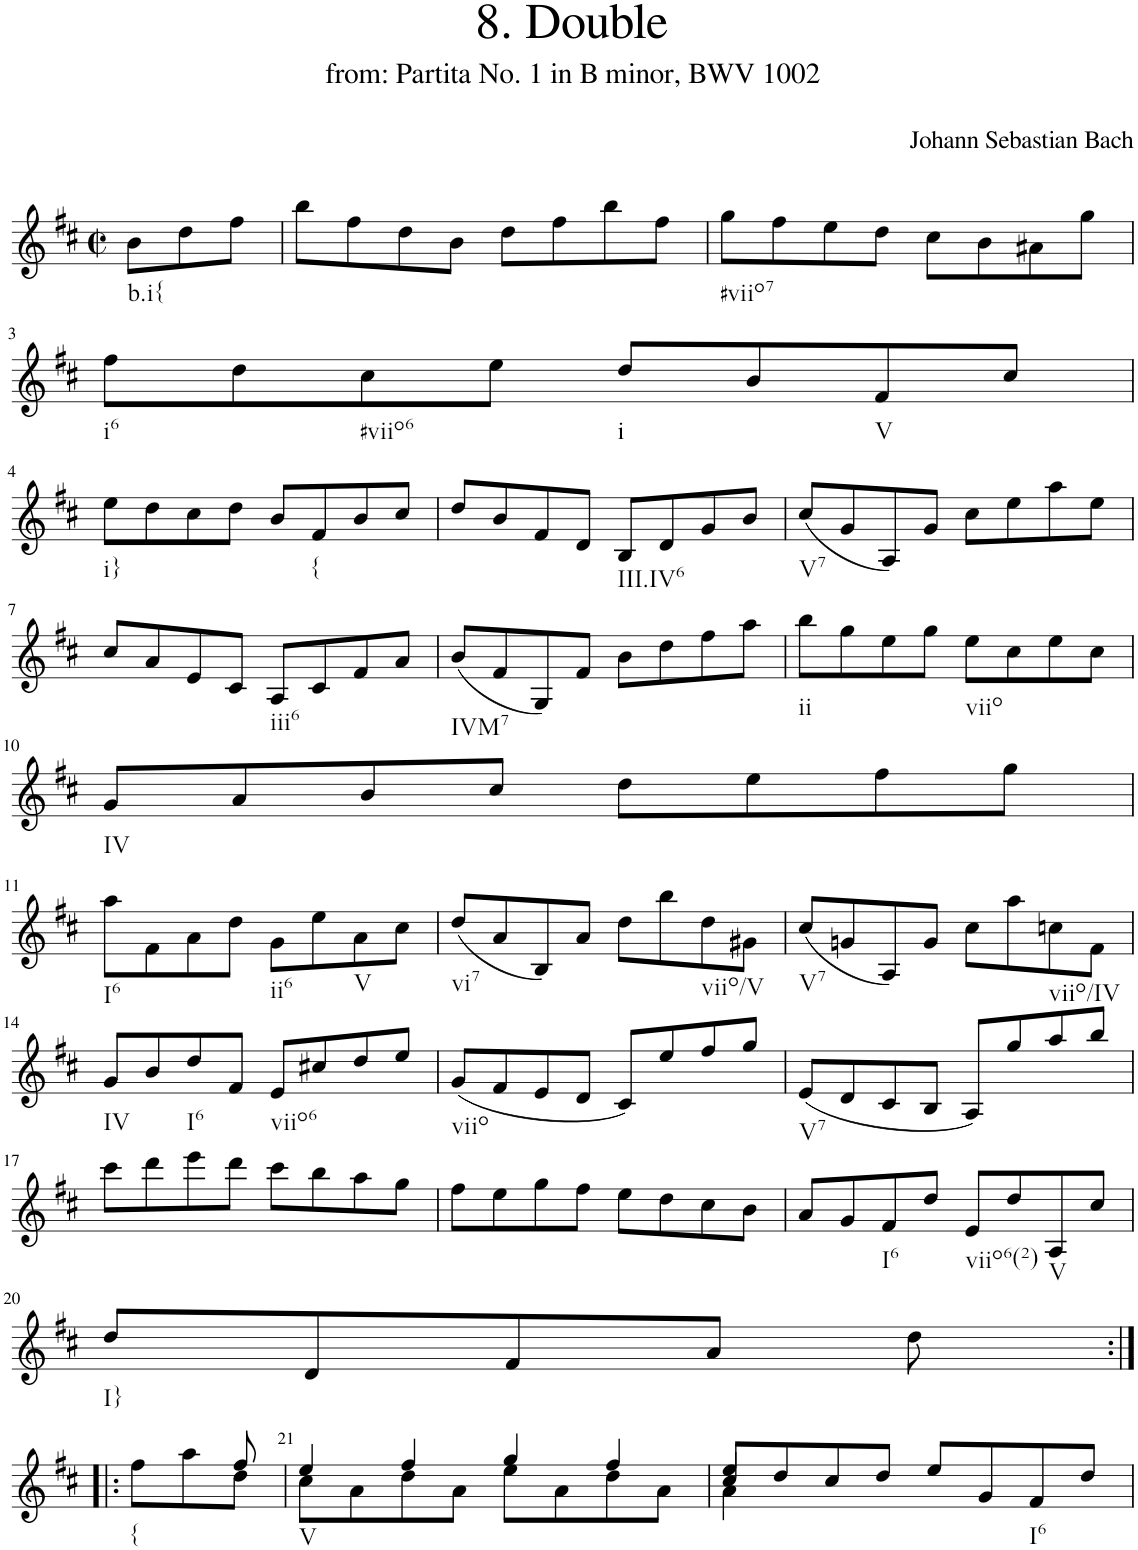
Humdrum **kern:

**kern
*part1
*staff1
*I"Violin
*I'Vln.
*clefG2
*k[f#c#]
*M2/2
*met(c|)
=
!LO:TX:b:t=b.i{
8b\L
8dd\
8ff#\J
=1
8bb\L
8ff#\
8dd\
8b\J
8dd\L
8ff#\
8bb\
8ff#\J
=2
!LO:TX:b:t=#viio7
8gg\L
8ff#\
8ee\
8dd\J
8cc#\L
8b\
8a#X\
8gg\J
!!LO:LB:g=z
=3
!LO:TX:b:t=i6
8ff#\L
8dd\
!LO:TX:b:t=#viio6
8cc#\
8ee\J
!LO:TX:b:t=i
8dd/L
8b/
!LO:TX:b:t=V
8f#/
8cc#/J
!!LO:LB:g=z
=4
!LO:TX:b:t=i}
8ee\L
8dd\
8cc#\
8dd\J
8b/L
!LO:TX:b:t={
8f#/
8b/
8cc#/J
=5
8dd/L
8b/
8f#/
8d/J
!LO:TX:b:t=III.IV6
8B/L
8d/
8g/
8b/J
=6
!LO:TX:b:t=V7
(8cc#/L
8g/
8A/)
8g/J
8cc#\L
8ee\
8aa\
8ee\J
!!LO:LB:g=z
=7
8cc#/L
8a/
8e/
8c#/J
!LO:TX:b:t=iii6
8A/L
8c#/
8f#/
8a/J
=8
!LO:TX:b:t=IVM7
(8b/L
8f#/
8G/)
8f#/J
8b\L
8dd\
8ff#\
8aa\J
=9
!LO:TX:b:t=ii
8bb\L
8gg\
8ee\
8gg\J
!LO:TX:b:t=viio
8ee\L
8cc#\
8ee\
8cc#\J
!!LO:LB:g=z
=10
!LO:TX:b:t=IV
8g/L
8a/
8b/
8cc#/J
8dd\L
8ee\
8ff#\
8gg\J
!!LO:LB:g=z
=11
!LO:TX:b:t=I6
8aa\L
8f#\
8a\
8dd\J
!LO:TX:b:t=ii6
8g\L
8ee\
!LO:TX:b:t=V
8a\
8cc#\J
=12
!LO:TX:b:t=vi7
(8dd/L
8a/
8B/)
8a/J
8dd\L
8bb\
!LO:TX:b:t=viio/V
8dd\
8g#X\J
=13
!LO:TX:b:t=V7
(8cc#/L
8gn/
8A/)
8g/J
8cc#\L
8aa\
!LO:TX:b:t=viio/IV
8ccn\
8f#\J
!!LO:LB:g=z
=14
!LO:TX:b:t=IV
8g/L
8b/
!LO:TX:b:t=I6
8dd/
8f#/J
!LO:TX:b:t=viio6
8e/L
8cc#X/
8dd/
8ee/J
=15
!LO:TX:b:t=viio
(8g/L
8f#/
8e/
8d/J
8c#/L)
8ee/
8ff#/
8gg/J
=16
!LO:TX:b:t=V7
(8e/L
8d/
8c#/
8B/J
8A/L)
8gg/
8aa/
8bb/J
!!LO:LB:g=z
=17
8ccc#\L
8ddd\
8eee\
8ddd\J
8ccc#\L
8bb\
8aa\
8gg\J
=18
8ff#\L
8ee\
8gg\
8ff#\J
8ee\L
8dd\
8cc#\
8b\J
=19
8a/L
8g/
!LO:TX:b:t=I6
8f#/
8dd/J
!LO:TX:b:t=viio6(2)
8e/L
8dd/
!LO:TX:b:t=V
8A/
8cc#/J
!!LO:LB:g=z
=20
!LO:TX:b:t=I}
8dd/L
8d/
8f#/
8a/J
8dd\
!!LO:LB:g=z
=20X1:|!|:
*^
!LO:TX:b:t={	!
8ff#\L	4ryy
8aa\	.
8dd\J	8ff#/
=21	=21
!LO:TX:b:t=V	!
4ee/	8cc#\L
.	8a\
4ff#/	8dd\
.	8a\J
4gg/	8ee\L
.	8a\
4ff#/	8dd\
.	8a\J
=22	=22
*	*^
8ee/L	4a\	4cc#/
8dd/	.	.
8cc#/	2.ryy	2.ryy
8dd/J	.	.
8ee/L	.	.
8g/	.	.
!LO:TX:b:t=I6	!	!
8f#/	.	.
8dd/J	.	.
*v	*v	*v
=
*-
